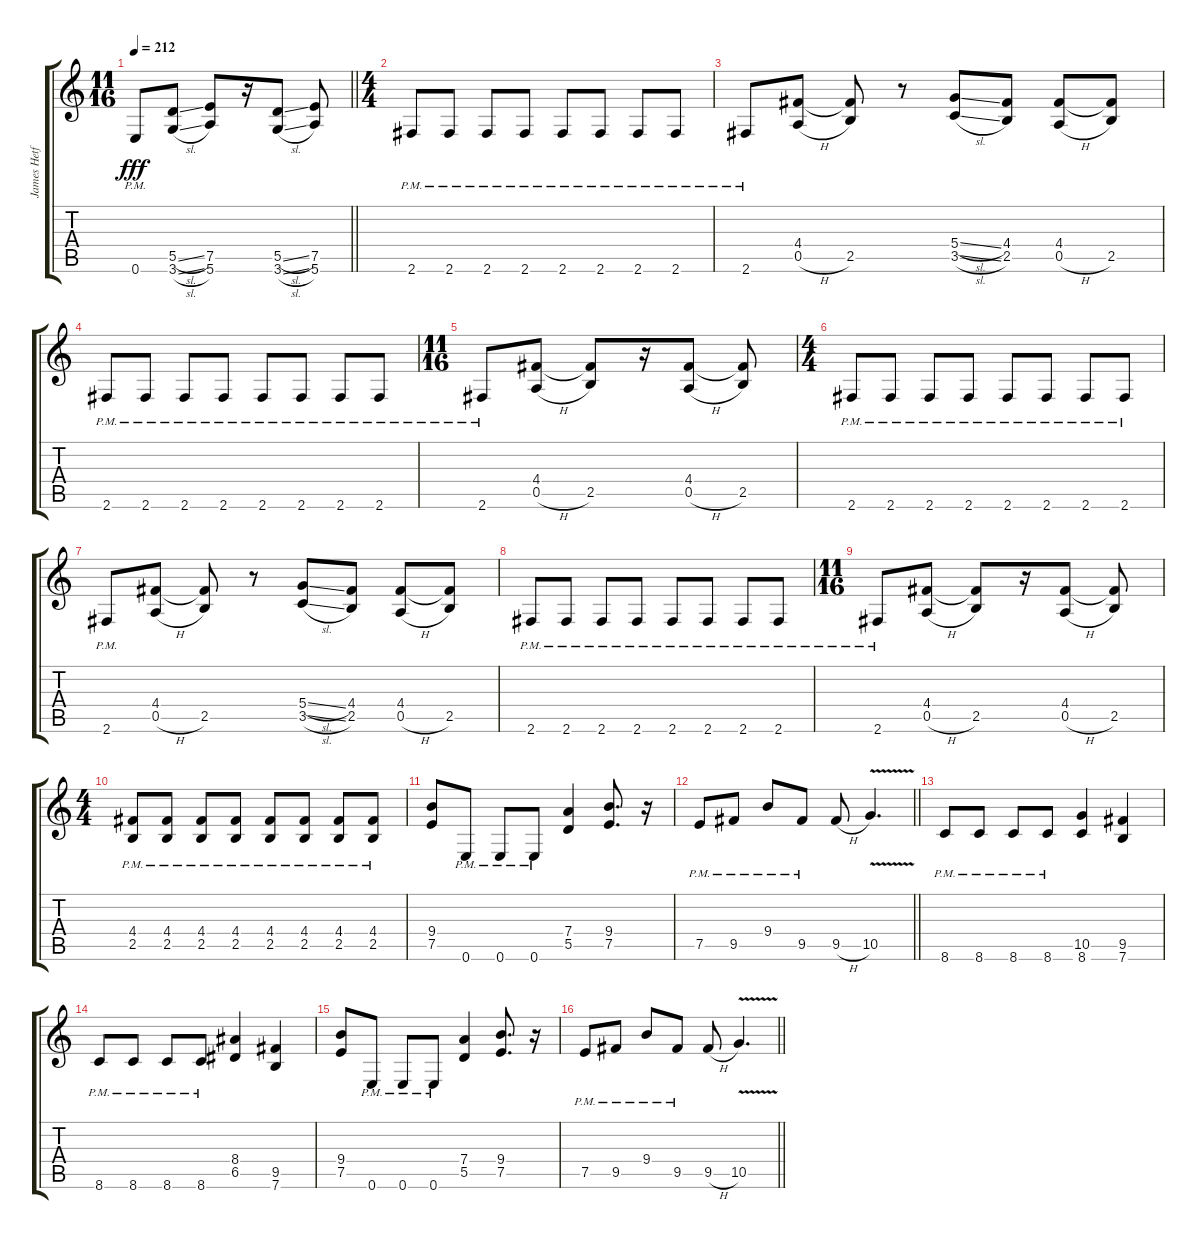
\track ("James Hetfeild" "James Hetf") {instrument distortionguitar}
\staff {score tabs}
\tuning (E4 B3 G3 D3 A2 E2) {hide}
\ts (11 16)
\tempo 212
\clef g2
\barLineRight lightlight
\ks c
0.6{pm}.8{dy fff} (5.5{sl} 3.6{sl}).8 (7.5 5.6).8 r.16 (5.5{sl} 3.6{sl}).8 (7.5 5.6).8 |
\ts (4 4)
2.6{pm}.8 2.6{pm}.8 2.6{pm}.8 2.6{pm}.8 2.6{pm}.8 2.6{pm}.8 2.6{pm}.8 2.6{pm}.8 |
2.6{pm}.8 (4.4 0.5{h}).8 (4.4{t} 2.5).8 r.8 (5.4{sl} 3.5{sl}).8 (4.4 2.5).8 (4.4 0.5{h}).8 (4.4{t} 2.5).8 |
2.6{pm}.8 2.6{pm}.8 2.6{pm}.8 2.6{pm}.8 2.6{pm}.8 2.6{pm}.8 2.6{pm}.8 2.6{pm}.8 |
\ts (11 16)
2.6{pm}.8 (4.4 0.5{h}).8 (4.4{t} 2.5).8 r.16 (4.4 0.5{h}).8 (4.4{t} 2.5).8 |
\ts (4 4)
2.6{pm}.8 2.6{pm}.8 2.6{pm}.8 2.6{pm}.8 2.6{pm}.8 2.6{pm}.8 2.6{pm}.8 2.6{pm}.8 |
2.6{pm}.8 (4.4 0.5{h}).8 (4.4{t} 2.5).8 r.8 (5.4{sl} 3.5{sl}).8 (4.4 2.5).8 (4.4 0.5{h}).8 (4.4{t} 2.5).8 |
2.6{pm}.8 2.6{pm}.8 2.6{pm}.8 2.6{pm}.8 2.6{pm}.8 2.6{pm}.8 2.6{pm}.8 2.6{pm}.8 |
\ts (11 16)
2.6{pm}.8 (4.4 0.5{h}).8 (4.4{t} 2.5).8 r.16 (4.4 0.5{h}).8 (4.4{t} 2.5).8 |
\ts (4 4)
(4.4{pm} 2.5{pm}).8 (4.4{pm} 2.5{pm}).8 (4.4{pm} 2.5{pm}).8 (4.4{pm} 2.5{pm}).8 (4.4{pm} 2.5{pm}).8 (4.4{pm} 2.5{pm}).8 (4.4{pm} 2.5{pm}).8 (4.4{pm} 2.5{pm}).8 |
(9.4 7.5).8 0.6{pm}.8 0.6{pm}.8 0.6{pm}.8 (7.4 5.5).4 (9.4 7.5).8{d} r.16 |
\barLineRight lightlight
7.5{pm}.8 9.5{pm}.8 9.4{pm}.8 9.5{pm}.8 9.5{h}.8 10.5{v}.4{d} |
8.6{pm}.8 8.6{pm}.8 8.6{pm}.8 8.6{pm}.8 (10.5 8.6).4 (9.5 7.6).4 |
8.6{pm}.8 8.6{pm}.8 8.6{pm}.8 8.6{pm}.8 (8.4 6.5).4 (9.5 7.6).4 |
(9.4 7.5).8 0.6{pm}.8 0.6{pm}.8 0.6{pm}.8 (7.4 5.5).4 (9.4 7.5).8{d} r.16 |
\barLineRight lightlight
7.5{pm}.8 9.5{pm}.8 9.4{pm}.8 9.5{pm}.8 9.5{h}.8 10.5{v}.4{d}
